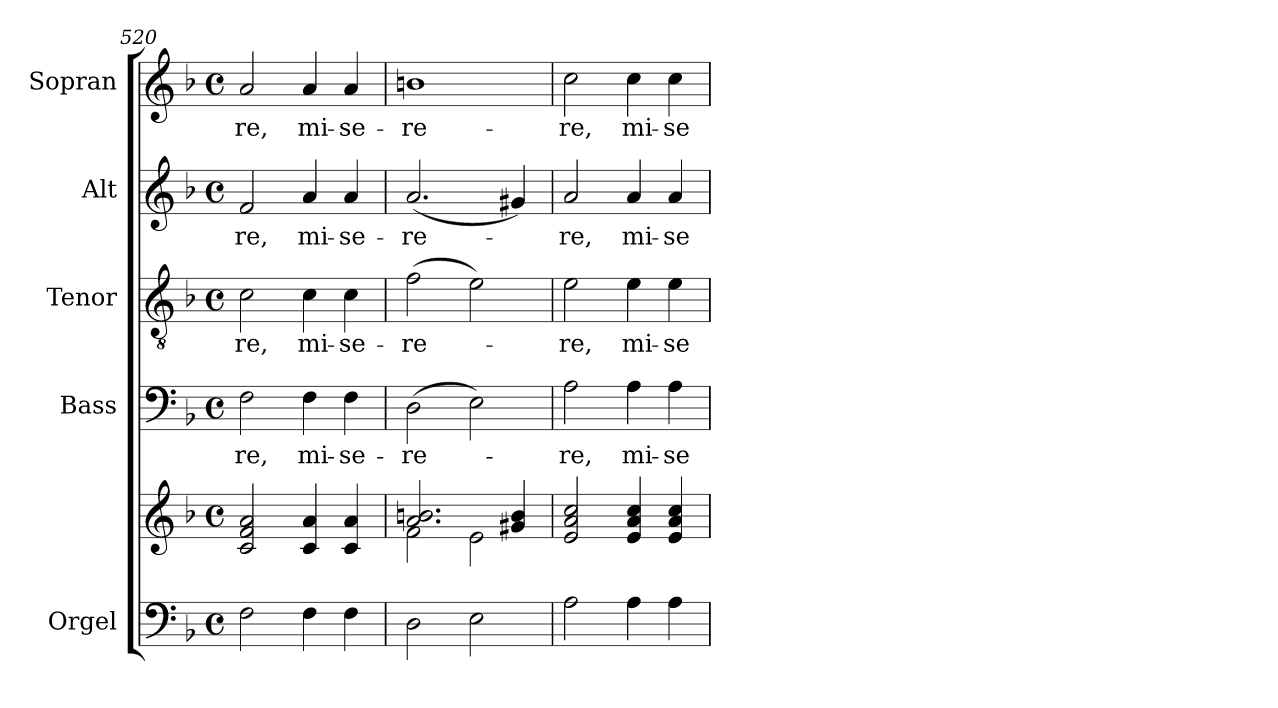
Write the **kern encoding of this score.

**kern	**kern	**kern	**text	**kern	**text	**kern	**text	**kern	**text
*part5	*part5	*part4	*part4	*part3	*part3	*part2	*part2	*part1	*part1
*staff6	*staff5	*staff4	*staff4	*staff3	*staff3	*staff2	*staff2	*staff1	*staff1
*I"Orgel	*	*I"Bass	*	*I"Tenor	*	*I"Alt	*	*I"Sopran	*
*I'Org.	*	*I'B	*	*I'T	*	*I'A	*	*I'S	*
*clefF4	*clefG2	*clefF4	*	*clefGv2	*	*clefG2	*	*clefG2	*
*k[b-]	*k[b-]	*k[b-]	*	*k[b-]	*	*k[b-]	*	*k[b-]	*
*F:	*F:	*F:	*	*F:	*	*F:	*	*F:	*
*M4/4	*M4/4	*M4/4	*	*M4/4	*	*M4/4	*	*M4/4	*
*met(c)	*met(c)	*met(c)	*	*met(c)	*	*met(c)	*	*met(c)	*
=520	=520	=520	=520	=520	=520	=520	=520	=520	=520
!	!	!	!LO:LY:b	!	!LO:LY:b	!	!LO:LY:b	!	!LO:LY:b
2F\	2c/ 2f/ 2a/	2F\	-re,	2c\	-re,	2f/	-re,	2a/	-re,
!	!	!	!LO:LY:b	!	!LO:LY:b	!	!LO:LY:b	!	!LO:LY:b
4F\	4c/ 4a/	4F\	mi-	4c\	mi-	4a/	mi-	4a/	mi-
!	!	!	!LO:LY:b	!	!LO:LY:b	!	!LO:LY:b	!	!LO:LY:b
4F\	4c/ 4a/	4F\	-se-	4c\	-se-	4a/	-se-	4a/	-se-
=521	=521	=521	=521	=521	=521	=521	=521	=521	=521
*	*^	*	*	*	*	*	*	*	*
!	!	!	!	!LO:LY:b	!	!LO:LY:b	!	!LO:LY:b	!	!LO:LY:b
2D\	2.a/ 2.bn/	2f\	(>2D\	-re-	(>2f\	-re-	(<2.a/	-re-	1bn	-re-
2E\	.	2e\	2E\)	.	2e\)	.	.	.	.	.
.	4g#X/ 4b/	.	.	.	.	.	4g#X/)	.	.	.
*	*v	*v	*	*	*	*	*	*	*	*
=522	=522	=522	=522	=522	=522	=522	=522	=522	=522
!	!	!	!LO:LY:b	!	!LO:LY:b	!	!LO:LY:b	!	!LO:LY:b
2A\	2e/ 2a/ 2cc/	2A\	-re,	2e\	-re,	2a/	-re,	2cc\	-re,
!	!	!	!LO:LY:b	!	!LO:LY:b	!	!LO:LY:b	!	!LO:LY:b
4A\	4e/ 4a/ 4cc/	4A\	mi-	4e\	mi-	4a/	mi-	4cc\	mi-
!	!	!	!LO:LY:b	!	!LO:LY:b	!	!LO:LY:b	!	!LO:LY:b
4A\	4e/ 4a/ 4cc/	4A\	-se-	4e\	-se-	4a/	-se-	4cc\	-se-
=	=	=	=	=	=	=	=	=	=
*-	*-	*-	*-	*-	*-	*-	*-	*-	*-
